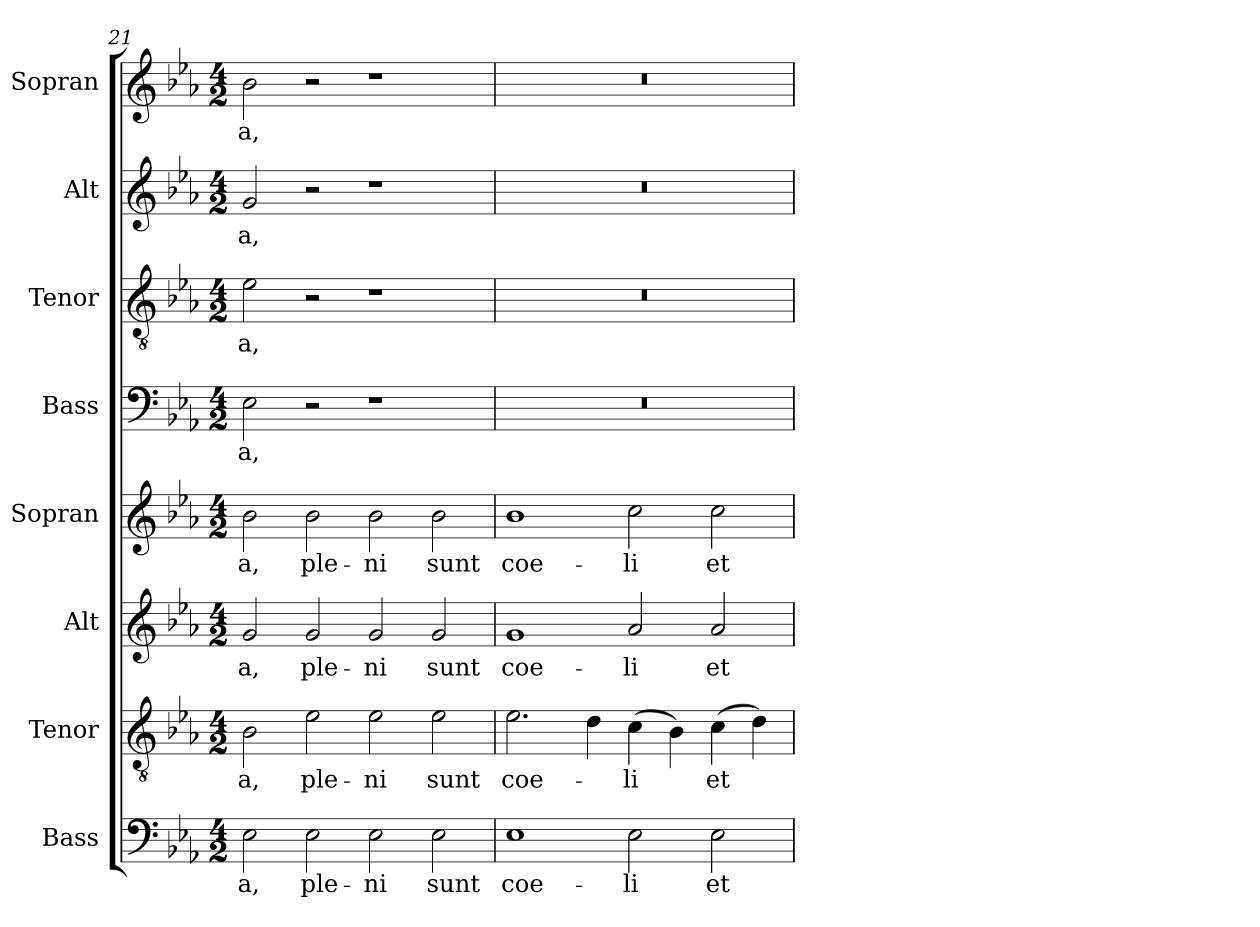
**kern	**text	**kern	**text	**kern	**text	**kern	**text	**kern	**text	**kern	**text	**kern	**text	**kern	**text
*part8	*part8	*part7	*part7	*part6	*part6	*part5	*part5	*part4	*part4	*part3	*part3	*part2	*part2	*part1	*part1
*staff8	*staff8	*staff7	*staff7	*staff6	*staff6	*staff5	*staff5	*staff4	*staff4	*staff3	*staff3	*staff2	*staff2	*staff1	*staff1
*I"Bass	*	*I"Tenor	*	*I"Alt	*	*I"Sopran	*	*I"Bass	*	*I"Tenor	*	*I"Alt	*	*I"Sopran	*
*I'B.	*	*I'T.	*	*I'A.	*	*I'S.	*	*I'B.	*	*I'T.	*	*I'A.	*	*I'S.	*
!!LO:LB:g=z
*clefF4	*	*clefGv2	*	*clefG2	*	*clefG2	*	*clefF4	*	*clefGv2	*	*clefG2	*	*clefG2	*
*k[b-e-a-]	*	*k[b-e-a-]	*	*k[b-e-a-]	*	*k[b-e-a-]	*	*k[b-e-a-]	*	*k[b-e-a-]	*	*k[b-e-a-]	*	*k[b-e-a-]	*
*E-:	*	*E-:	*	*E-:	*	*E-:	*	*E-:	*	*E-:	*	*E-:	*	*E-:	*
*M4/2	*	*M4/2	*	*M4/2	*	*M4/2	*	*M4/2	*	*M4/2	*	*M4/2	*	*M4/2	*
=21	=21	=21	=21	=21	=21	=21	=21	=21	=21	=21	=21	=21	=21	=21	=21
!	!LO:LY:b	!	!LO:LY:b	!	!LO:LY:b	!	!LO:LY:b	!	!LO:LY:b	!	!LO:LY:b	!	!LO:LY:b	!	!LO:LY:b
2E-\	-a,	2B-\	-a,	2g/	-a,	2b-\	-a,	2E-\	-a,	2e-\	-a,	2g/	-a,	2b-\	-a,
!	!LO:LY:b	!	!LO:LY:b	!	!LO:LY:b	!	!LO:LY:b	!	!	!	!	!	!	!	!
2E-\	ple-	2e-\	ple-	2g/	ple-	2b-\	ple-	2r	.	2r	.	2r	.	2r	.
!	!LO:LY:b	!	!LO:LY:b	!	!LO:LY:b	!	!LO:LY:b	!	!	!	!	!	!	!	!
2E-\	-ni	2e-\	-ni	2g/	-ni	2b-\	-ni	1r	.	1r	.	1r	.	1r	.
!	!LO:LY:b	!	!LO:LY:b	!	!LO:LY:b	!	!LO:LY:b	!	!	!	!	!	!	!	!
2E-\	sunt	2e-\	sunt	2g/	sunt	2b-\	sunt	.	.	.	.	.	.	.	.
=22	=22	=22	=22	=22	=22	=22	=22	=22	=22	=22	=22	=22	=22	=22	=22
!	!LO:LY:b	!	!LO:LY:b	!	!LO:LY:b	!	!LO:LY:b	!	!	!	!	!	!	!	!
1E-	coe-	2.e-\	coe-	1g	coe-	1b-	coe-	0r	.	0r	.	0r	.	0r	.
.	.	4d\	.	.	.	.	.	.	.	.	.	.	.	.	.
!	!LO:LY:b	!	!LO:LY:b	!	!LO:LY:b	!	!LO:LY:b	!	!	!	!	!	!	!	!
2E-\	-li	(>4c\	-li	2a-/	-li	2cc\	-li	.	.	.	.	.	.	.	.
.	.	4B-\)	.	.	.	.	.	.	.	.	.	.	.	.	.
!	!LO:LY:b	!	!LO:LY:b	!	!LO:LY:b	!	!LO:LY:b	!	!	!	!	!	!	!	!
2E-\	et	(>4c\	et	2a-/	et	2cc\	et	.	.	.	.	.	.	.	.
.	.	4d\)	.	.	.	.	.	.	.	.	.	.	.	.	.
=	=	=	=	=	=	=	=	=	=	=	=	=	=	=	=
*-	*-	*-	*-	*-	*-	*-	*-	*-	*-	*-	*-	*-	*-	*-	*-
